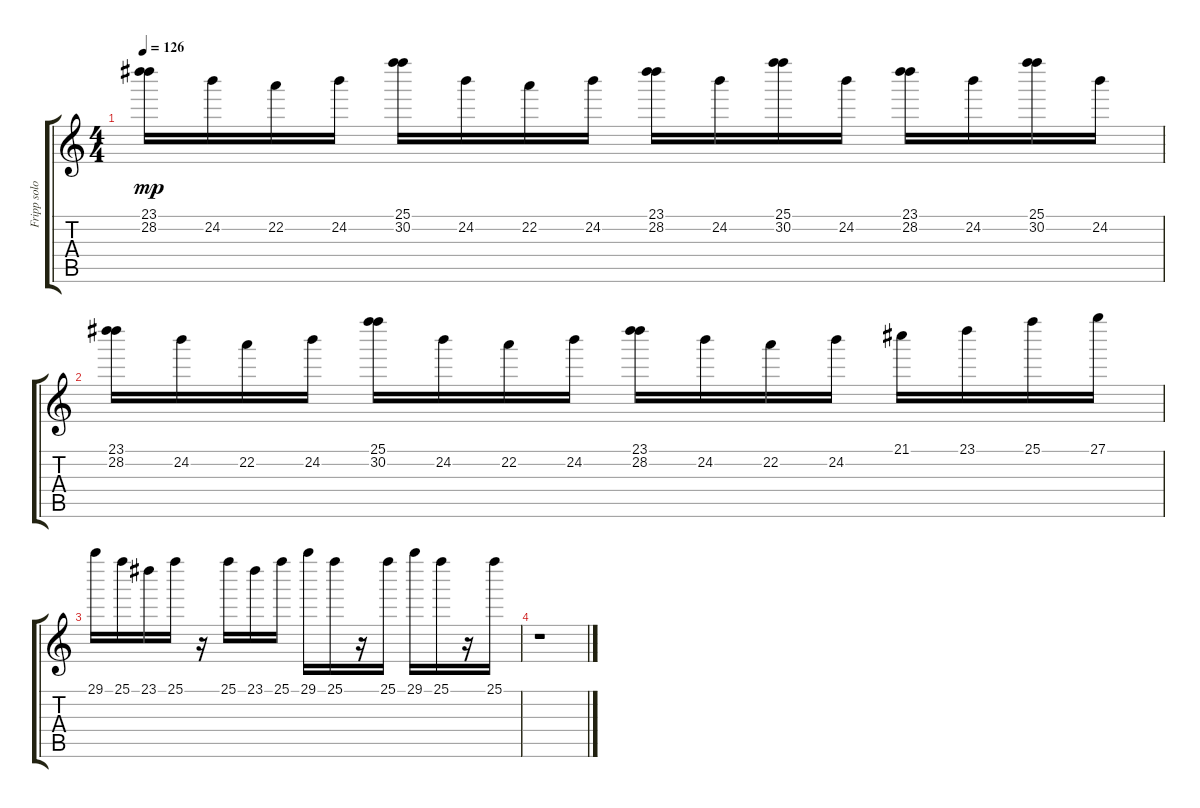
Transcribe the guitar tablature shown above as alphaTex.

\track ("Fripp solo" "Fripp solo") {instrument acousticguitarnylon}
\staff {score tabs}
\tuning (E4 B3 G3 D3 A2 E2) {hide}
\ts (4 4)
\tempo 126
\clef g2
\ks c
(23.1 28.2).16{dy mp} 24.2.16 22.2.16 24.2.16 (25.1 30.2).16 24.2.16 22.2.16 24.2.16 (23.1 28.2).16 24.2.16 (25.1 30.2).16 24.2.16 (23.1 28.2).16 24.2.16 (25.1 30.2).16 24.2.16 |
(23.1 28.2).16 24.2.16 22.2.16 24.2.16 (25.1 30.2).16 24.2.16 22.2.16 24.2.16 (23.1 28.2).16 24.2.16 22.2.16 24.2.16 21.1.16 23.1.16 25.1.16 27.1.16 |
29.1.16 25.1.16 23.1.16 25.1.16 r.16 25.1.16 23.1.16 25.1.16 29.1.16 25.1.16 r.16 25.1.16 29.1.16 25.1.16 r.16 25.1.16 |
r.1
